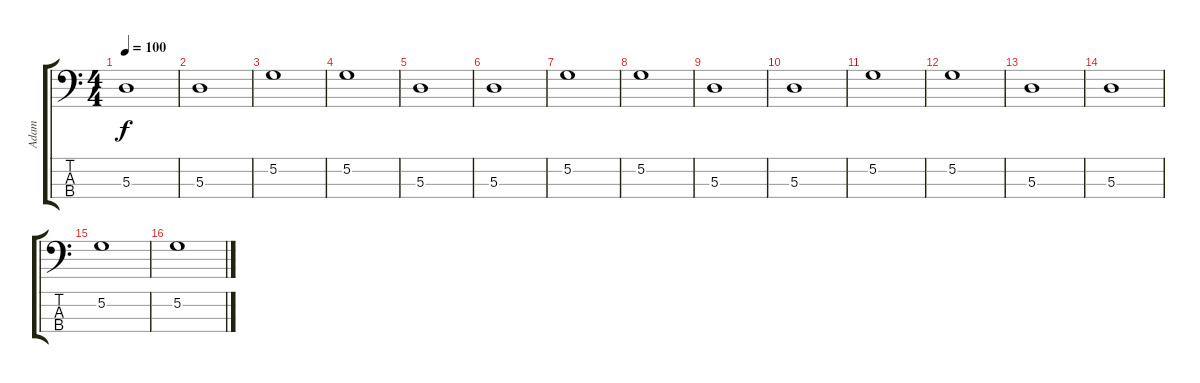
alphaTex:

\track ("Adam" "Adam") {instrument electricbassfinger}
\staff {score tabs}
\tuning (G2 D2 A1 E1) {hide}
\ts (4 4)
\tempo 100
\clef f4
\ks c
5.3.1{dy f} |
5.3.1 |
5.2.1 |
5.2.1 |
5.3.1{volume 9} |
5.3.1 |
5.2.1 |
5.2.1 |
5.3.1{volume 6} |
5.3.1 |
5.2.1 |
5.2.1 |
5.3.1{volume 3} |
5.3.1 |
5.2.1 |
5.2.1
